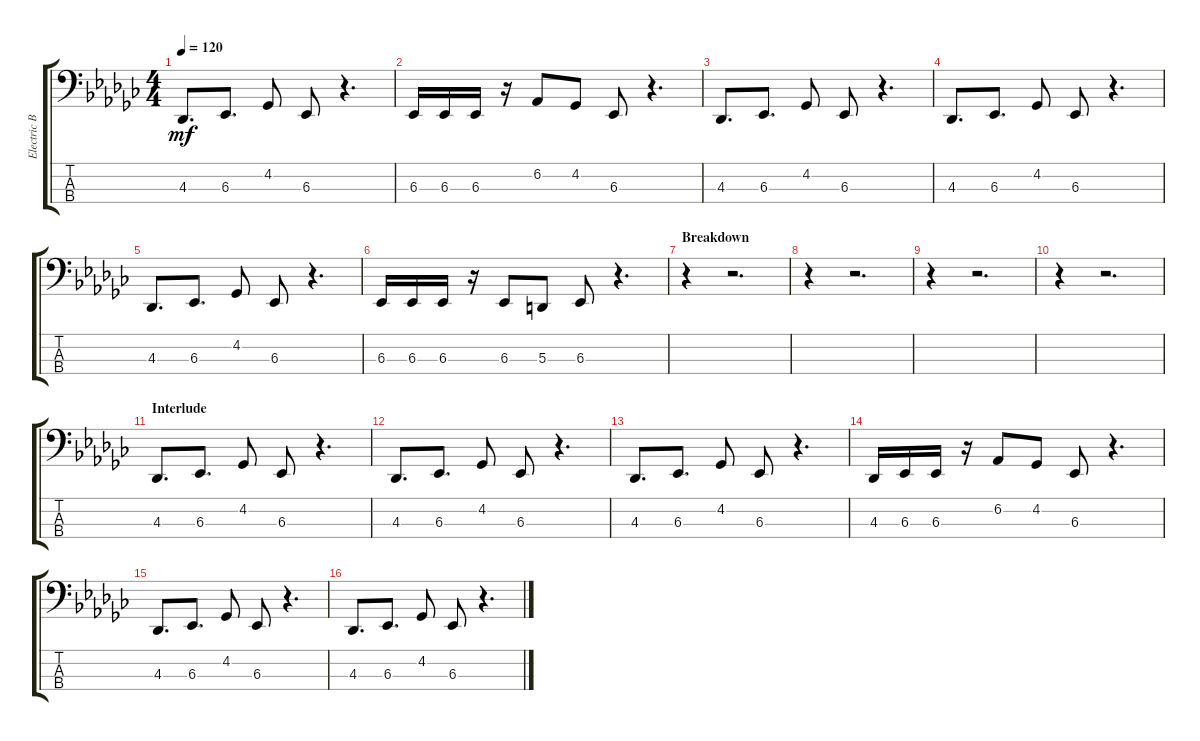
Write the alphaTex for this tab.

\track ("Electric Bass" "Electric B") {instrument celesta}
\staff {score tabs}
\tuning (G2 D2 A1 E1) {hide}
\ts (4 4)
\tempo 120
\clef f4
\ks ebminor
4.3.8{d dy mf} 6.3.8{d} 4.2.8 6.3.8 r.4{d} |
6.3.16 6.3.16 6.3.16 r.16 6.2.8 4.2.8 6.3.8 r.4{d} |
4.3.8{d} 6.3.8{d} 4.2.8 6.3.8 r.4{d} |
4.3.8{d} 6.3.8{d} 4.2.8 6.3.8 r.4{d} |
4.3.8{d} 6.3.8{d} 4.2.8 6.3.8 r.4{d} |
6.3.16 6.3.16 6.3.16 r.16 6.3.8 5.3.8 6.3.8 r.4{d} |
\section ("" "Breakdown")
r.4 r.2{d} |
r.4 r.2{d} |
r.4 r.2{d} |
r.4 r.2{d} |
\section ("" "Interlude")
4.3.8{d} 6.3.8{d} 4.2.8 6.3.8 r.4{d} |
4.3.8{d} 6.3.8{d} 4.2.8 6.3.8 r.4{d} |
4.3.8{d} 6.3.8{d} 4.2.8 6.3.8 r.4{d} |
4.3.16 6.3.16 6.3.16 r.16 6.2.8 4.2.8 6.3.8 r.4{d} |
4.3.8{d} 6.3.8{d} 4.2.8 6.3.8 r.4{d} |
4.3.8{d} 6.3.8{d} 4.2.8 6.3.8 r.4{d}
